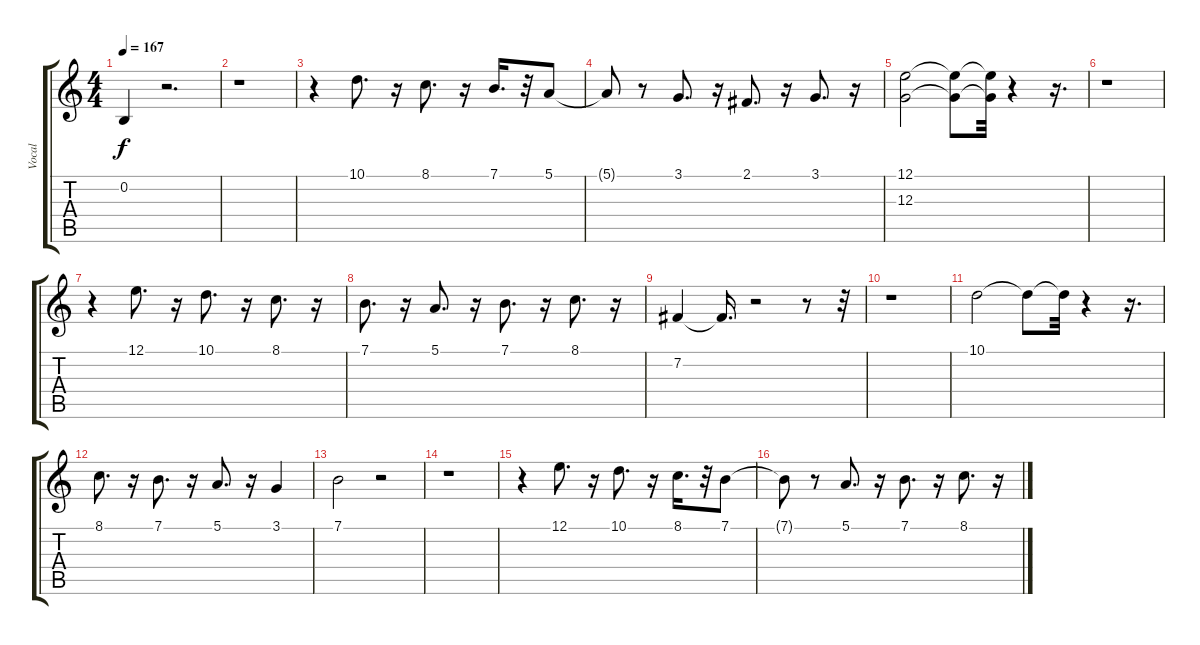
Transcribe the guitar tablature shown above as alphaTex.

\track ("Vocal" "Vocal") {instrument clarinet}
\staff {score tabs}
\tuning (E4 B3 G3 D3 A2 E2) {hide}
\ts (4 4)
\tempo 167
\clef g2
\ks c
0.2.4{dy f} r.2{d} |
r.1 |
r.4 10.1.8{d} r.16 8.1.8{d} r.16 7.1.16{d} r.32 5.1.8 |
5.1{t}.8 r.8 3.1.8{d} r.16 2.1.8{d} r.16 3.1.8{d} r.16 |
(12.1 12.3).2 (12.1{t} 12.3{t}).8 (12.1{t} 12.3{t}).32 r.4 r.16{d} |
r.1 |
r.4 12.1.8{d} r.16 10.1.8{d} r.16 8.1.8{d} r.16 |
7.1.8{d} r.16 5.1.8{d} r.16 7.1.8{d} r.16 8.1.8{d} r.16 |
7.2.4 7.2{t}.16{d} r.2 r.8 r.32 |
r.1 |
10.1.2 10.1{t}.8 10.1{t}.32 r.4 r.16{d} |
8.1.8{d} r.16 7.1.8{d} r.16 5.1.8{d} r.16 3.1.4 |
7.1.2 r.2 |
r.1 |
r.4 12.1.8{d} r.16 10.1.8{d} r.16 8.1.16{d} r.32 7.1.8 |
7.1{t}.8 r.8 5.1.8{d} r.16 7.1.8{d} r.16 8.1.8{d} r.16
